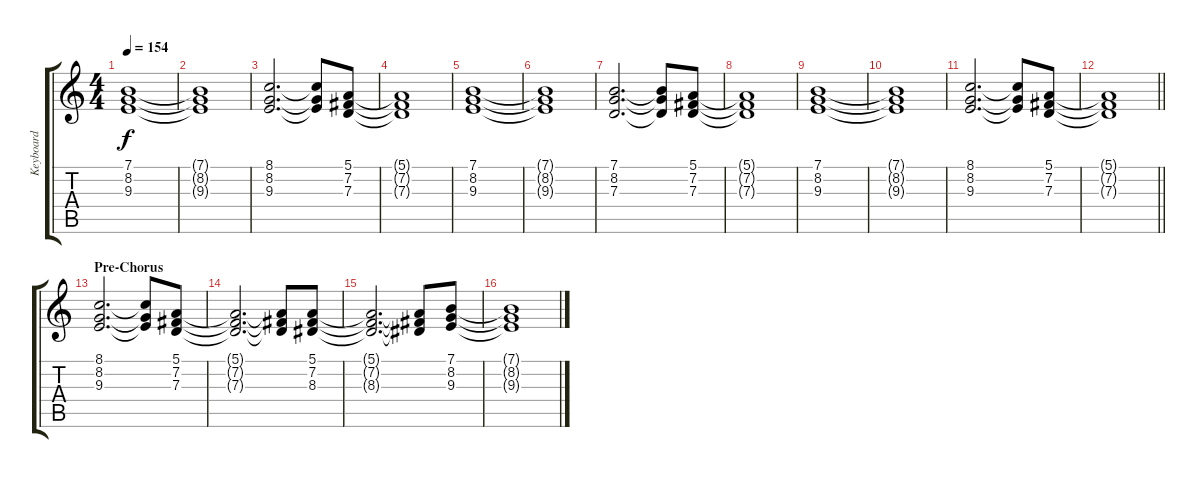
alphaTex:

\track ("Keyboard" "Keyboard") {instrument stringensemble1}
\staff {score tabs}
\tuning (E4 B3 G3 D3 A2 E2) {hide}
\ts (4 4)
\tempo 154
\clef g2
\ks c
(7.1 8.2 9.3).1{dy f} |
(7.1{t} 8.2{t} 9.3{t}).1 |
(8.1 8.2 9.3).2{d} (8.1{t} 8.2{t} 9.3{t}).8 (5.1 7.2 7.3).8 |
(5.1{t} 7.2{t} 7.3{t}).1 |
(7.1 8.2 9.3).1 |
(7.1{t} 8.2{t} 9.3{t}).1 |
(7.1 8.2 7.3).2{d} (7.1{t} 8.2{t} 7.3{t}).8 (5.1 7.2 7.3).8 |
(5.1{t} 7.2{t} 7.3{t}).1 |
(7.1 8.2 9.3).1 |
(7.1{t} 8.2{t} 9.3{t}).1 |
(8.1 8.2 9.3).2{d} (8.1{t} 8.2{t} 9.3{t}).8 (5.1 7.2 7.3).8 |
\barLineRight lightlight
(5.1{t} 7.2{t} 7.3{t}).1 |
\section ("" "Pre-Chorus")
(8.1 8.2 9.3).2{d} (8.1{t} 8.2{t} 9.3{t}).8 (5.1 7.2 7.3).8 |
(5.1{t} 7.2{t} 7.3{t}).2{d} (5.1{t} 7.2{t} 7.3{t}).8 (5.1 7.2 8.3).8 |
(5.1{t} 7.2{t} 8.3{t}).2{d} (5.1{t} 7.2{t} 8.3{t}).8 (7.1 8.2 9.3).8 |
(7.1{t} 8.2{t} 9.3{t}).1
